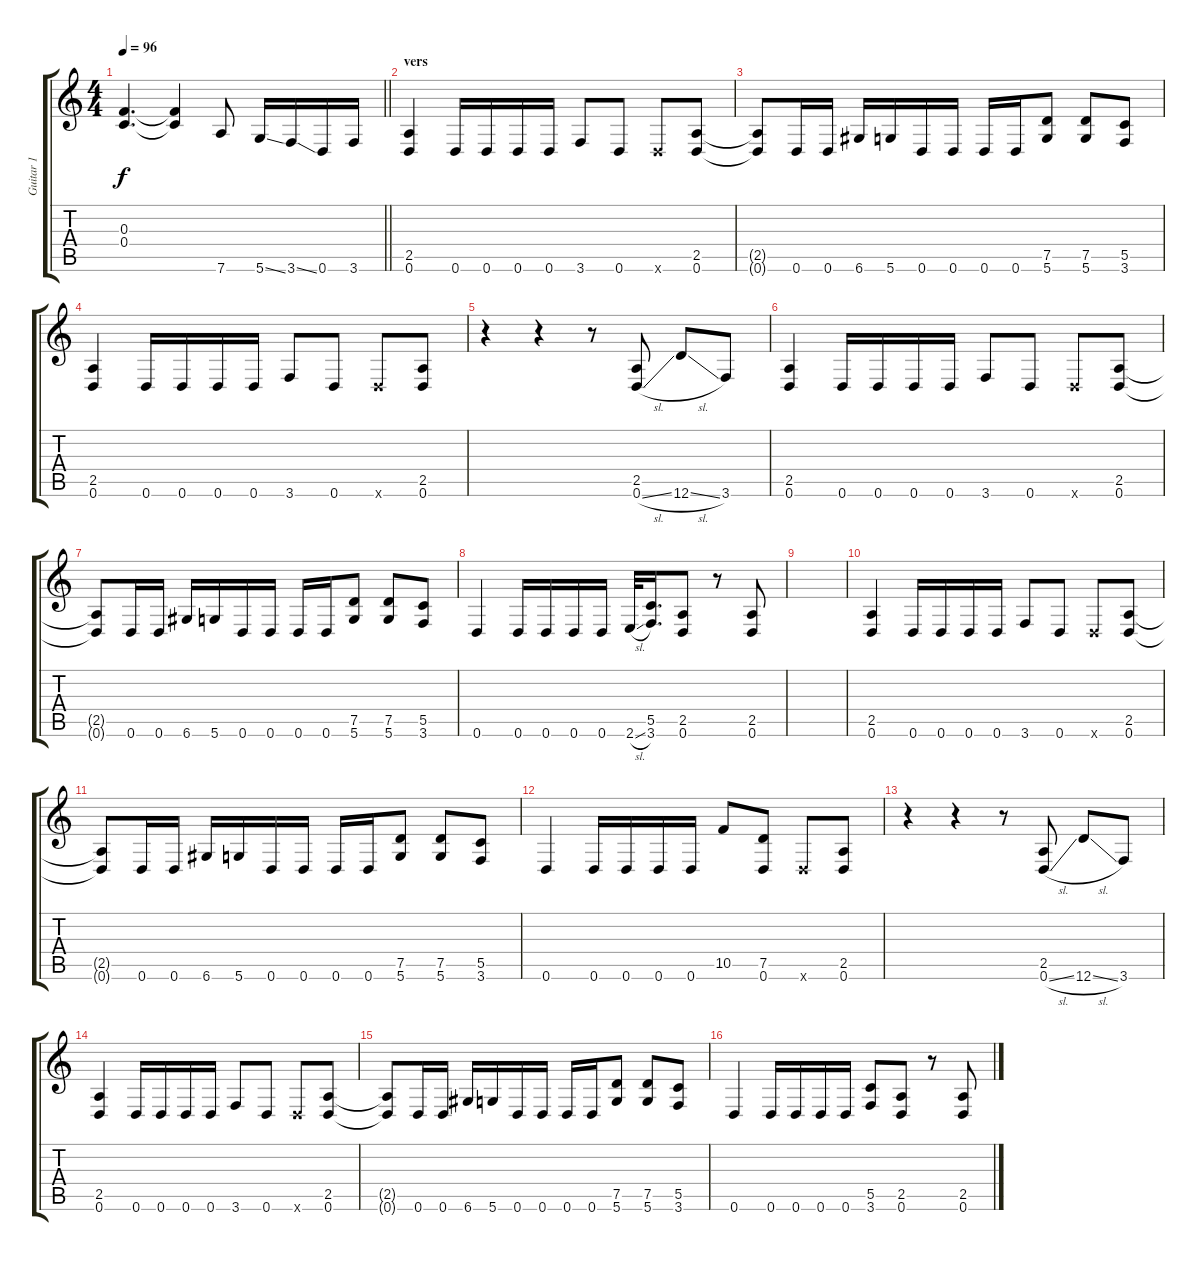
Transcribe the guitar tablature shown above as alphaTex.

\track ("Guitar 1" "Guitar 1") {instrument acousticguitarsteel}
\staff {score tabs}
\tuning (D4 A3 F3 C3 G2 D2) {hide}
\ts (4 4)
\tempo 96
\clef g2
\barLineRight lightlight
\ks c
(0.3{t} 0.4{t}).4{d dy f} (0.3{t} 0.4{t}).4 7.6.8 5.6{ss}.16 3.6{ss}.16 0.6.16 3.6.16 |
\section ("" "vers")
(2.5 0.6).4 0.6.16 0.6.16 0.6.16 0.6.16 3.6.8 0.6.8 0.6{x}.8 (2.5 0.6).8 |
(2.5{t} 0.6{t}).8 0.6.16 0.6.16 6.6.16 5.6.16 0.6.16 0.6.16 0.6.16 0.6.16 (7.5 5.6).8 (7.5 5.6).8 (5.5 3.6).8 |
(2.5 0.6).4 0.6.16 0.6.16 0.6.16 0.6.16 3.6.8 0.6.8 0.6{x}.8 (2.5 0.6).8 |
r.4 r.4 r.8 (2.5 0.6{sl}).8 12.6{sl}.8 3.6.8 |
(2.5 0.6).4 0.6.16 0.6.16 0.6.16 0.6.16 3.6.8 0.6.8 0.6{x}.8 (2.5 0.6).8 |
(2.5{t} 0.6{t}).8 0.6.16 0.6.16 6.6.16 5.6.16 0.6.16 0.6.16 0.6.16 0.6.16 (7.5 5.6).8 (7.5 5.6).8 (5.5 3.6).8 |
0.6.4 0.6.16 0.6.16 0.6.16 0.6.16 2.6{sl}.32 (5.5 3.6).16{d} (2.5 0.6).8 r.8 (2.5 0.6).8 |
|
(2.5 0.6).4 0.6.16 0.6.16 0.6.16 0.6.16 3.6.8 0.6.8 0.6{x}.8 (2.5 0.6).8 |
(2.5{t} 0.6{t}).8 0.6.16 0.6.16 6.6.16 5.6.16 0.6.16 0.6.16 0.6.16 0.6.16 (7.5 5.6).8 (7.5 5.6).8 (5.5 3.6).8 |
0.6.4 0.6.16 0.6.16 0.6.16 0.6.16 10.5.8 (7.5 0.6).8 0.6{x}.8 (2.5 0.6).8 |
r.4 r.4 r.8 (2.5 0.6{sl}).8 12.6{sl}.8 3.6.8 |
(2.5 0.6).4 0.6.16 0.6.16 0.6.16 0.6.16 3.6.8 0.6.8 0.6{x}.8 (2.5 0.6).8 |
(2.5{t} 0.6{t}).8 0.6.16 0.6.16 6.6.16 5.6.16 0.6.16 0.6.16 0.6.16 0.6.16 (7.5 5.6).8 (7.5 5.6).8 (5.5 3.6).8 |
0.6.4 0.6.16 0.6.16 0.6.16 0.6.16 (5.5 3.6).8 (2.5 0.6).8 r.8 (2.5 0.6).8
